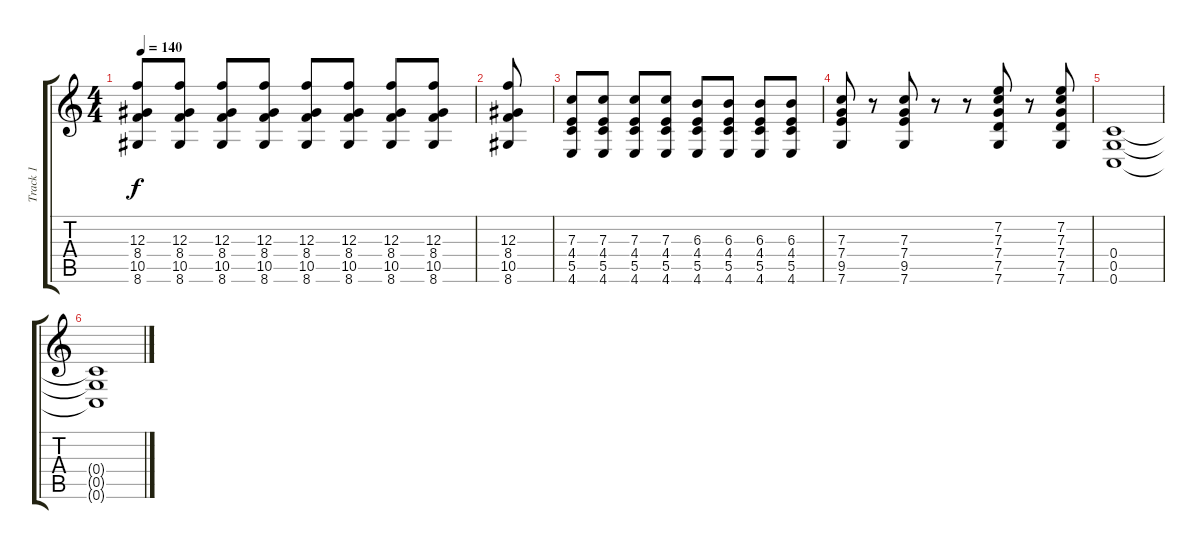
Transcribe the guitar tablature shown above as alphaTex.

\track ("Track 1" "Track 1") {mute instrument overdrivenguitar}
\staff {score tabs}
\tuning (D4 A3 F3 C3 G2 C2) {hide}
\ts (4 4)
\tempo 140
\clef g2
\ks c
(12.3 8.4 10.5 8.6).8{dy f} (12.3 8.4 10.5 8.6).8 (12.3 8.4 10.5 8.6).8 (12.3 8.4 10.5 8.6).8 (12.3 8.4 10.5 8.6).8 (12.3 8.4 10.5 8.6).8 (12.3 8.4 10.5 8.6).8 (12.3 8.4 10.5 8.6).8 |
(12.3 8.4 10.5 8.6).8 |
(7.3 4.4 5.5 4.6).8 (7.3 4.4 5.5 4.6).8 (7.3 4.4 5.5 4.6).8 (7.3 4.4 5.5 4.6).8 (6.3 4.4 5.5 4.6).8 (6.3 4.4 5.5 4.6).8 (6.3 4.4 5.5 4.6).8 (6.3 4.4 5.5 4.6).8 |
(7.3 7.4 9.5 7.6).8 r.8 (7.3 7.4 9.5 7.6).8 r.8 r.8 (7.2 7.3 7.4 7.5 7.6).8 r.8 (7.2 7.3 7.4 7.5 7.6).8 |
(0.4 0.5 0.6).1 |
(0.4{t} 0.5{t} 0.6{t}).1
